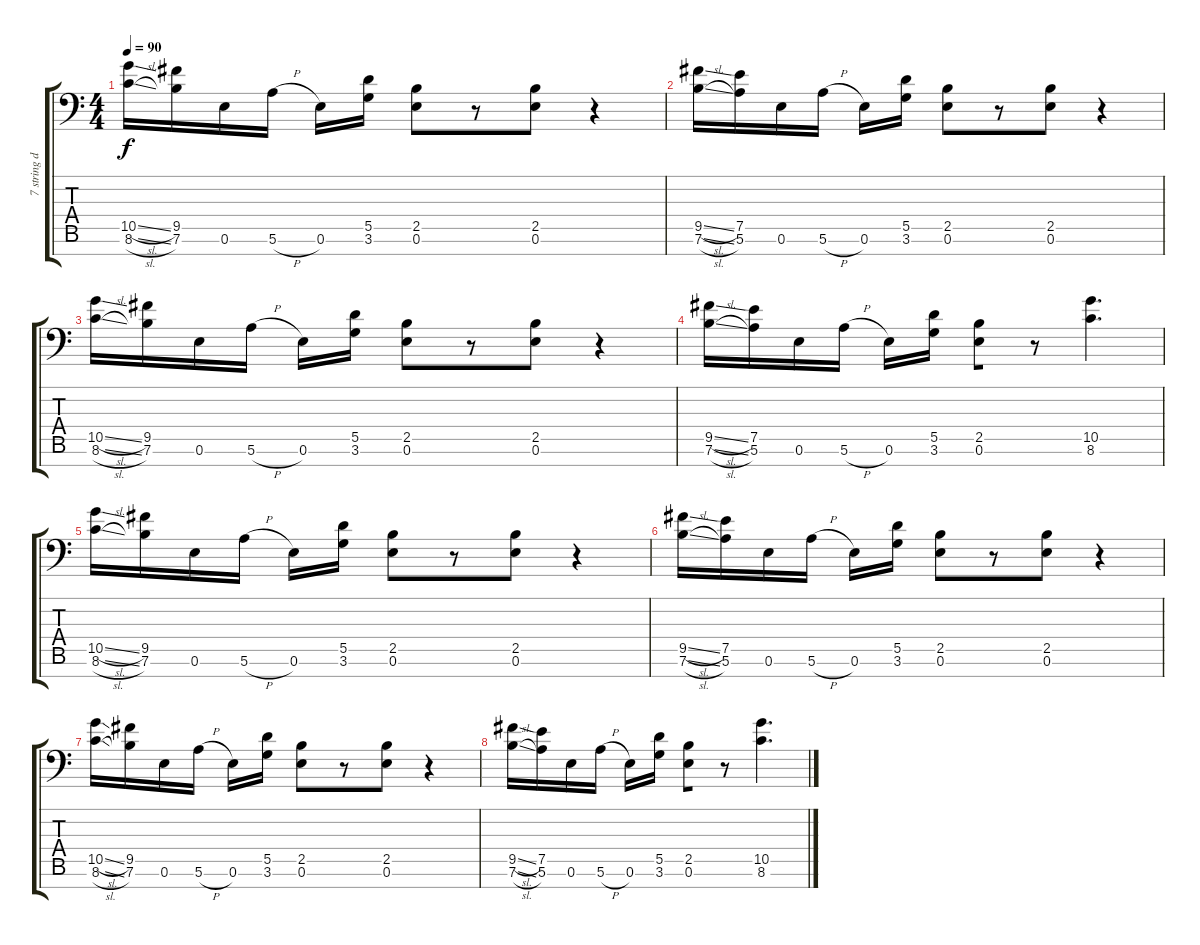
\track ("7 string drop A" "7 string d") {instrument electricguitarclean}
\staff {score tabs}
\tuning (E4 B3 G3 D3 A2 E2 A1) {hide}
\ts (4 4)
\tempo 90
\clef f4
\ks c
(10.5{sl} 8.6{sl}).16{dy f} (9.5 7.6).16 0.6.16 5.6{h}.16 0.6.16 (5.5 3.6).16{beam split} (2.5 0.6).8{beam merge} r.8 (2.5 0.6).8 r.4 |
(9.5{sl} 7.6{sl}).16 (7.5 5.6).16 0.6.16 5.6{h}.16 0.6.16 (5.5 3.6).16{beam split} (2.5 0.6).8{beam merge} r.8 (2.5 0.6).8 r.4 |
(10.5{sl} 8.6{sl}).16 (9.5 7.6).16 0.6.16 5.6{h}.16 0.6.16 (5.5 3.6).16{beam split} (2.5 0.6).8{beam merge} r.8 (2.5 0.6).8 r.4 |
(9.5{sl} 7.6{sl}).16 (7.5 5.6).16 0.6.16 5.6{h}.16 0.6.16 (5.5 3.6).16{beam split} (2.5 0.6).8{beam merge} r.8 (10.5 8.6).4{d} |
(10.5{sl} 8.6{sl}).16 (9.5 7.6).16 0.6.16 5.6{h}.16 0.6.16 (5.5 3.6).16{beam split} (2.5 0.6).8{beam merge} r.8 (2.5 0.6).8 r.4 |
(9.5{sl} 7.6{sl}).16 (7.5 5.6).16 0.6.16 5.6{h}.16 0.6.16 (5.5 3.6).16{beam split} (2.5 0.6).8{beam merge} r.8 (2.5 0.6).8 r.4 |
(10.5{sl} 8.6{sl}).16 (9.5 7.6).16 0.6.16 5.6{h}.16 0.6.16 (5.5 3.6).16{beam split} (2.5 0.6).8{beam merge} r.8 (2.5 0.6).8 r.4 |
(9.5{sl} 7.6{sl}).16 (7.5 5.6).16 0.6.16 5.6{h}.16 0.6.16 (5.5 3.6).16{beam split} (2.5 0.6).8{beam merge} r.8 (10.5 8.6).4{d}
